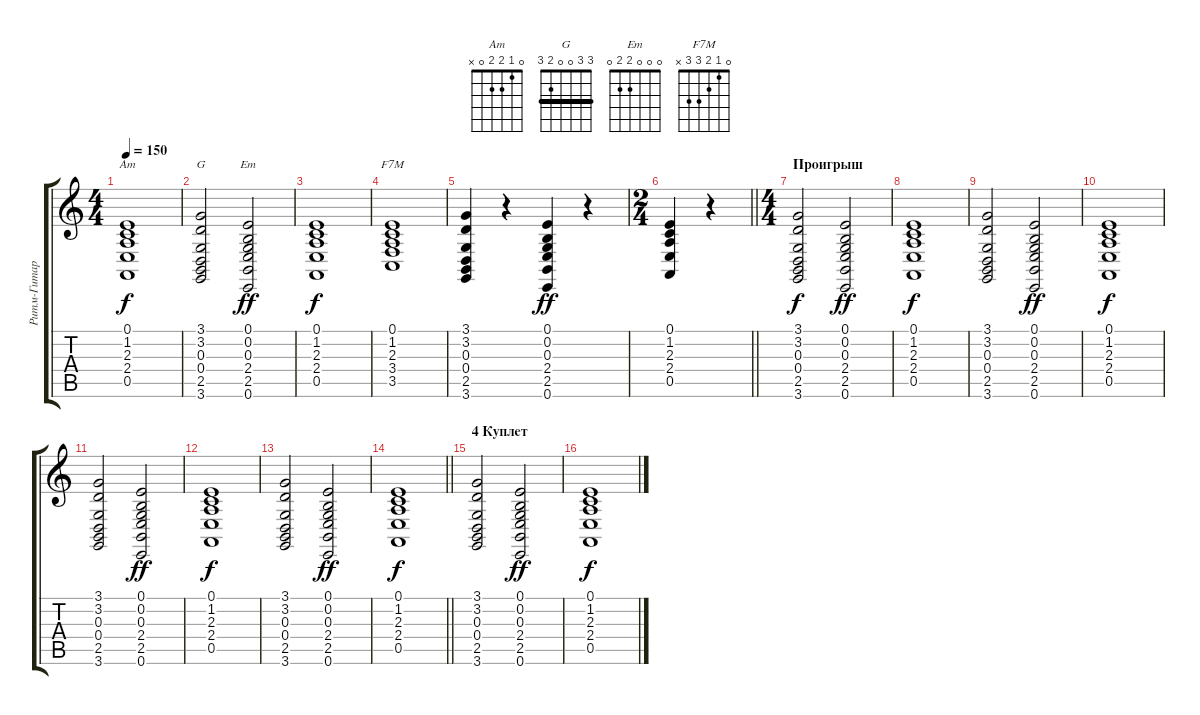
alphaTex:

\track ("Ритм-Гитара (Бой)" "Ритм-Гитар") {instrument orchestralharp}
\staff {score tabs}
\tuning (E4 B3 G3 D3 A2 E2) {hide}
\chord ("Am" 0 1 2 2 0 x)
\chord ("G" 3 3 0 0 2 3) {barre 3}
\chord ("Em" 0 0 0 2 2 0)
\chord ("F7M" 0 1 2 3 3 x)
\ts (4 4)
\tempo 150
\clef g2
\ks c
(0.1 1.2 2.3 2.4 0.5).1{ch "Am" dy f} |
(3.1 3.2 0.3 0.4 2.5 3.6).2{ch "G"} (0.1 0.2 0.3 2.4 2.5 0.6).2{ch "Em" dy ff} |
(0.1 1.2 2.3 2.4 0.5).1{dy f} |
(0.1 1.2 2.3 3.4 3.5).1{ch "F7M"} |
(3.1 3.2 0.3 0.4 2.5 3.6).4 r.4 (0.1 0.2 0.3 2.4 2.5 0.6).4{dy ff} r.4 |
\ts (2 4)
\barLineRight lightlight
(0.1 1.2 2.3 2.4 0.5).4 r.4 |
\ts (4 4)
\section ("" "Проигрыш")
(3.1 3.2 0.3 0.4 2.5 3.6).2{dy f} (0.1 0.2 0.3 2.4 2.5 0.6).2{dy ff} |
(0.1 1.2 2.3 2.4 0.5).1{dy f} |
(3.1 3.2 0.3 0.4 2.5 3.6).2 (0.1 0.2 0.3 2.4 2.5 0.6).2{dy ff} |
(0.1 1.2 2.3 2.4 0.5).1{dy f} |
(3.1 3.2 0.3 0.4 2.5 3.6).2 (0.1 0.2 0.3 2.4 2.5 0.6).2{dy ff} |
(0.1 1.2 2.3 2.4 0.5).1{dy f} |
(3.1 3.2 0.3 0.4 2.5 3.6).2 (0.1 0.2 0.3 2.4 2.5 0.6).2{dy ff} |
\barLineRight lightlight
(0.1 1.2 2.3 2.4 0.5).1{dy f} |
\section ("" "4 Куплет")
(3.1 3.2 0.3 0.4 2.5 3.6).2 (0.1 0.2 0.3 2.4 2.5 0.6).2{dy ff} |
(0.1 1.2 2.3 2.4 0.5).1{dy f}
